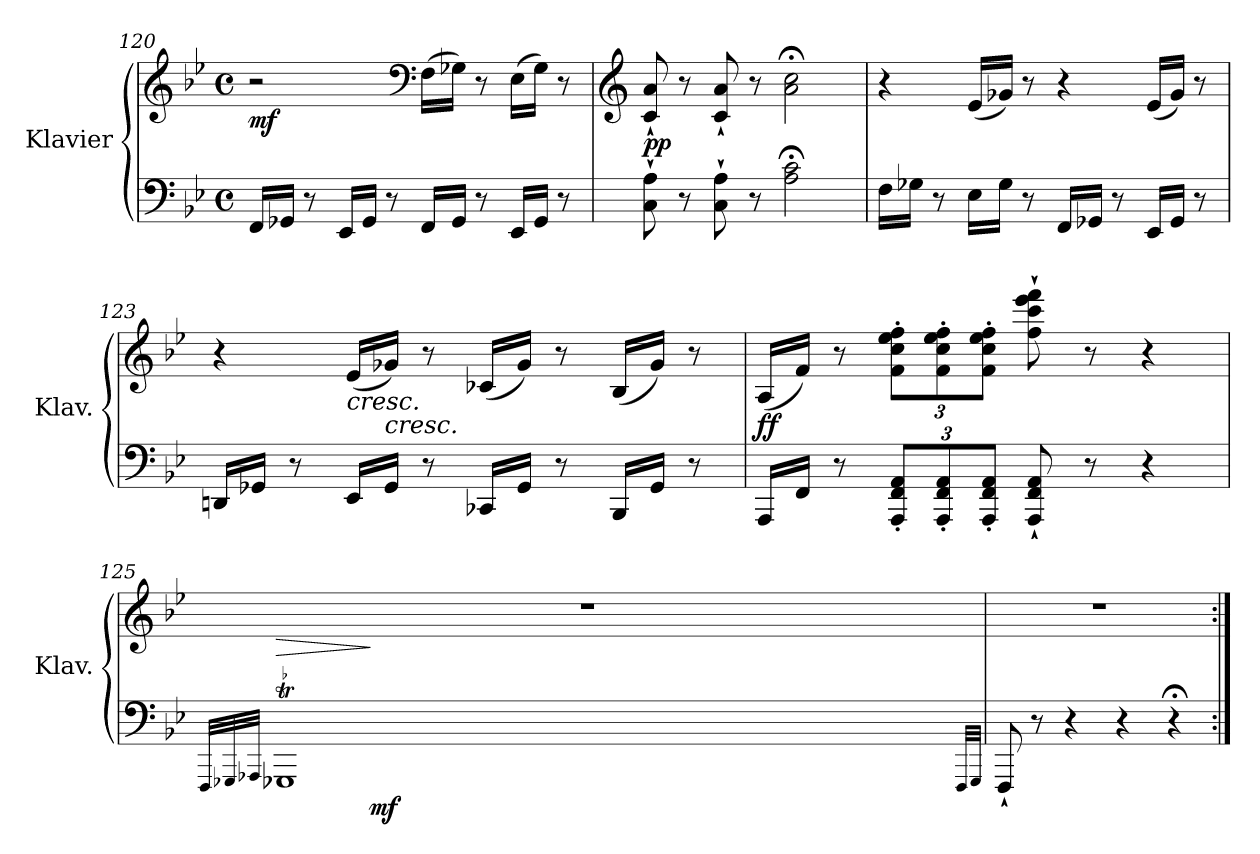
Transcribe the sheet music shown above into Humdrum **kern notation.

**kern	**kern	**dynam
*part1	*part1	*part1
*staff2	*staff1	*staff1/2
*I"Klavier	*	*
*I'Klav.	*	*
*clefF4	*clefG2	*
*k[b-e-]	*k[b-e-]	*
*M4/4	*M4/4	*
*met(c)	*met(c)	*
*MM140	*MM140	*
=120	=120	=120
!	!	!LO:DY:b
16FF/LL	2r	mf
16GG-X/JJ	.	.
8r	.	.
16EE-/LL	.	.
16GG-/JJ	.	.
8r	.	.
*	*clefF4	*
16FF/LL	(>16F\LL	.
16GG-/JJ	16G-X\JJ)	.
8r	8r	.
16EE-/LL	(>16E-\LL	.
16GG-/JJ	16G-\JJ)	.
8r	8r	.
=121	=121	=121
*	*clefG2	*
*	*MM104	*
!	!	!LO:DY:b
8C\` 8A\`	8c/` 8a/`	pp
8r	8r	.
8C\` 8A\`	8c/` 8a/`	.
8r	8r	.
*	*MM30	*
2A\;< 2c\;<	2a\;< 2cc\;<	.
!!LO:LB:g=z
=122	=122	=122
*	*MM140	*
16F\LL	4r	.
16G-X\JJ	.	.
8r	.	.
16E-\LL	(<16e-/LL	.
16G-\JJ	16g-X/JJ)	.
8r	8r	.
16FF/LL	4r	.
16GG-X/JJ	.	.
8r	.	.
16EE-/LL	(<16e-/LL	.
16GG-/JJ	16g-/JJ)	.
8r	8r	.
=123	=123	=123
16DDn/LL	4r	.
16GG-X/JJ	.	.
8r	.	.
!	!LO:TX:b:i:t=cresc.	!
16EE-/LL	(<16e-/LL	.
!	!	!LO:HP:b
16GG-/JJ	16g-X/JJ)	<
8r	8r	.
16CC-X/LL	(<16c-X/LL	.
16GG-/JJ	16g-/JJ)	.
8r	8r	.
16BBB-/LL	(<16B-/LL	.
16GG-/JJ	16g-/JJ)	.
8r	8r	.
=124	=124	=124
!	!	!LO:DY:b
16AAA/LL	(<16A/LL	ff
16FF/JJ	16f/JJ)	.
8r	8r	.
*Xbrackettup	*Xbrackettup	*
*	*MM120	*
12AAA/' 12FF/' 12AA/'L	12f\' 12cc\' 12ee-\' 12ff\'L	.
12AAA/' 12FF/' 12AA/'	12f\' 12cc\' 12ee-\' 12ff\'	.
12AAA/' 12FF/' 12AA/'J	12f\' 12cc\' 12ee-\' 12ff\'J	.
!	!	!LO:DY:b
8AAA/` 8FF/` 8AA/`	8ff\` 8ccc\` 8eee-\` 8fff\`	other-dynamics
8r	8r	.
4r	4r	.
!!LO:PB:g=z
=125	=125	=125
*	*MM50	*
32qFFF/LLL	.	.
32qGGG-X/	.	.
32qAAA-X/JJJ	.	.
*^	*	*
!	!	!	!LO:HP:b
!	!	!	!LO:DY:n=1:b=2
1GGG-T	32FFF!yy	1r	> other-dynamics
.	32GGG-!yy	.	.
.	32AAA-!yy	.	.
*	*	*MM76	*
!	!	!	!LO:DY:n=2:b=2
.	32GGG-!yy	.	] mf
.	32FFF!yy	.	.
.	32GGG-!yy	.	.
.	32FFF!yy	.	.
.	32GGG-!yy	.	.
.	32FFF!yy	.	.
.	32GGG-!yy	.	.
.	32FFF!yy	.	.
.	32GGG-!yy	.	.
.	32FFF!yy	.	.
.	32GGG-!yy	.	.
.	32FFF!yy	.	.
.	32GGG-!yy	.	.
.	32FFF!yy	.	.
.	32GGG-!yy	.	.
.	32FFF!yy	.	.
.	32GGG-!yy	.	.
.	32FFF!yy	.	.
.	32GGG-!yy	.	.
.	32FFF!yy	.	.
.	32GGG-!yy	.	.
.	32FFF!yy	.	.
.	32GGG-!yy	.	.
.	32FFF!yy	.	.
.	32GGG-!yy	.	.
.	32FFF!yy	.	.
.	32GGG-!yy	.	.
.	32FFF!yy	.	.
.	32GGG-!yy	.	.
*v	*v	*	*
32qFFF/LLL	.	.
32qGGG-/JJJ	.	.
.	.	[
=126	=126	=126
*	*MM50	*
8FFF`/	1r	.
8r	.	.
4r	.	.
4r	.	.
*	*MM10	*
4r;<	.	.
=:|!	=:|!	=:|!
*-	*-	*-
